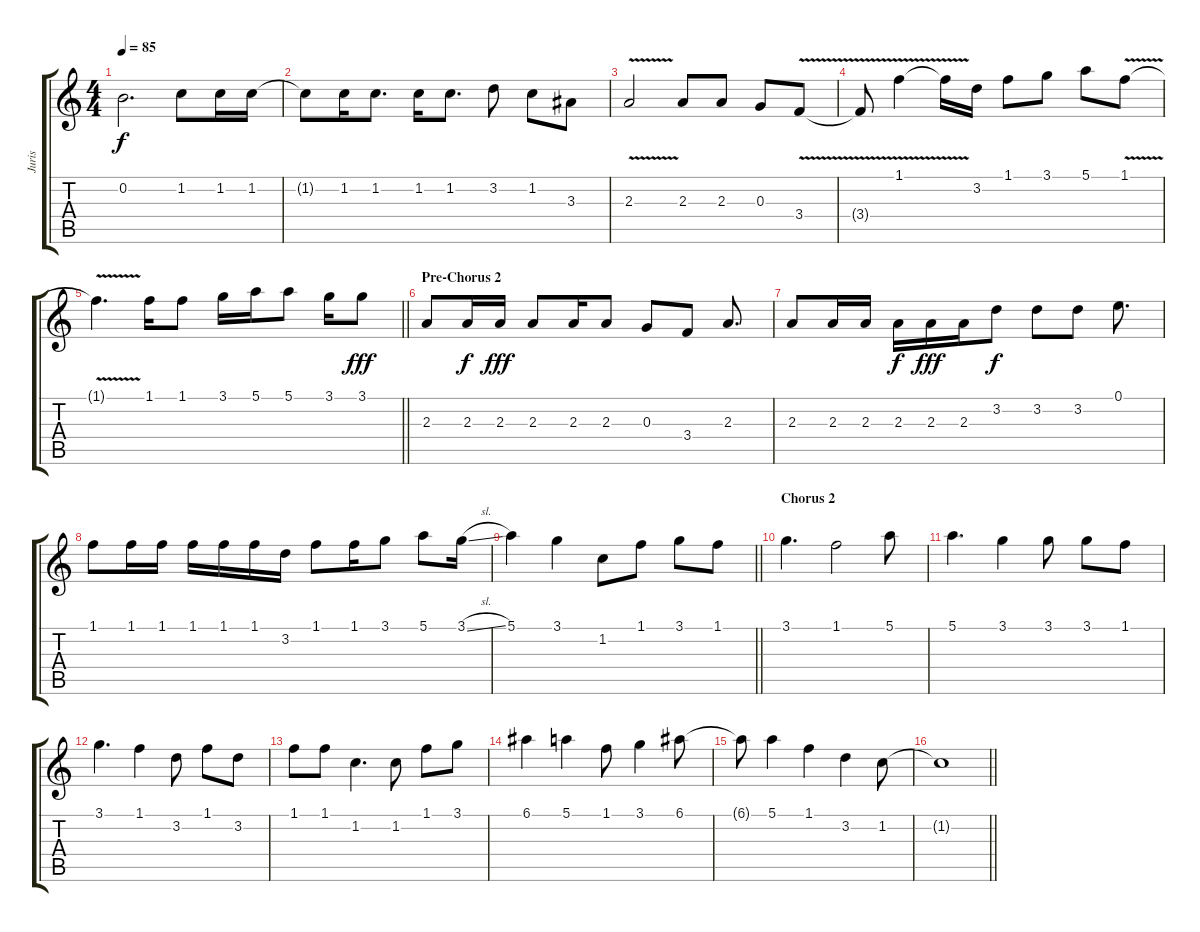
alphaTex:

\track ("Juris" "Juris") {instrument acousticguitarsteel}
\staff {score tabs}
\tuning (E4 B3 G3 D3 A2 E2) {hide}
\ts (4 4)
\tempo 85
\clef g2
\ks c
0.2{t}.2{d dy f} 1.2.8 1.2.16 1.2.16 |
1.2{t}.8 1.2.16 1.2.8{d} 1.2.16 1.2.8{d} 3.2.8 1.2.8 3.3.8 |
2.3{v}.2 2.3.8 2.3.8 0.3.8 3.4{v}.8 |
3.4{t}.8 1.1{v}.4 1.1{t}.16 3.2.16 1.1.8 3.1.8 5.1.8 1.1{v}.8 |
\barLineRight lightlight
1.1{t}.4{d} 1.1.16 1.1.8 3.1.16 5.1.16 5.1.8 3.1.16 3.1.8{dy fff} |
\section ("" "Pre-Chorus 2")
2.3.8 2.3.16{dy f} 2.3.16{dy fff} 2.3.8 2.3.16 2.3.8 0.3.8 3.4.8 2.3.8{d} |
2.3.8 2.3.16 2.3.16 2.3.16{dy f} 2.3.16{dy fff} 2.3.16 3.2.8{dy f} 3.2.8 3.2.8 0.1.8{d} |
1.1.8 1.1.16 1.1.16 1.1.16 1.1.16 1.1.16 3.2.16 1.1.8 1.1.16 3.1.8 5.1.8 3.1{sl}.16 |
\barLineRight lightlight
5.1.4 3.1.4 1.2.8 1.1.8 3.1.8 1.1.8 |
\section ("" "Chorus 2")
3.1.4{d} 1.1.2 5.1.8 |
5.1.4{d} 3.1.4 3.1.8 3.1.8 1.1.8 |
3.1.4{d} 1.1.4 3.2.8 1.1.8 3.2.8 |
1.1.8 1.1.8 1.2.4{d} 1.2.8 1.1.8 3.1.8 |
6.1.4 5.1.4 1.1.8 3.1.4 6.1.8 |
6.1{t}.8 5.1.4 1.1.4 3.2.4 1.2.8 |
\barLineRight lightlight
1.2{t}.1
